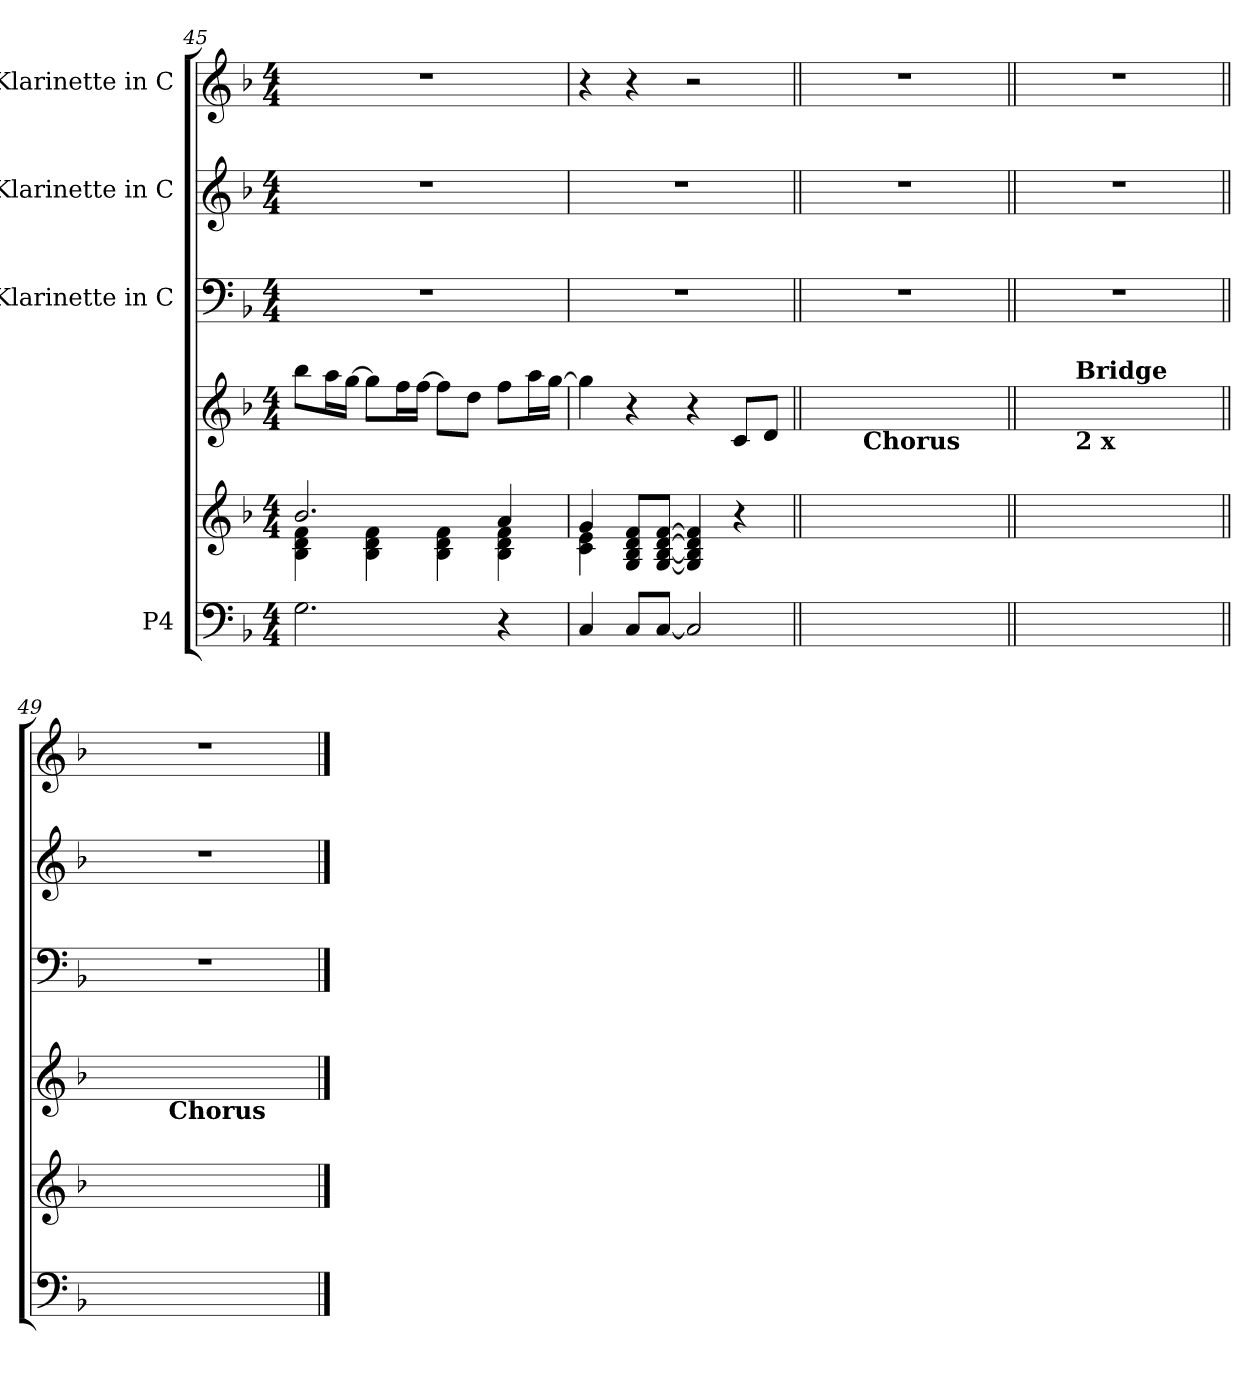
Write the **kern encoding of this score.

**kern	**kern	**kern	**kern	**kern	**kern
*part4	*part4	*part4	*part3	*part2	*part1
*staff6	*staff5	*staff4	*staff3	*staff2	*staff1
*I"P4	*	*	*I"Klarinette in C	*I"Klarinette in C	*I"Klarinette in C
*clefF4	*clefG2	*clefG2	*clefF4	*clefG2	*clefG2
*k[b-]	*k[b-]	*k[b-]	*k[b-]	*k[b-]	*k[b-]
*F:	*F:	*F:	*F:	*F:	*F:
*M4/4	*M4/4	*M4/4	*M4/4	*M4/4	*M4/4
=45	=45	=45	=45	=45	=45
*	*^	*	*	*	*
2.Gi\	2.b-i/	4B-i\ 4di 4fi	8bb-i\L	1r	1r	1r
.	.	.	16aai\L	.	.	.
.	.	.	[16ggi\JJ	.	.	.
.	.	4B-i\ 4di 4fi	8ggi\L]	.	.	.
.	.	.	16ffi\L	.	.	.
.	.	.	[16ffi\JJ	.	.	.
.	.	4B-i\ 4di 4fi	8ffi\L]	.	.	.
.	.	.	8ddi\J	.	.	.
4r	4ai/	4B-i\ 4di 4fi	8ffi\L	.	.	.
.	.	.	16aai\L	.	.	.
.	.	.	[16ggi\JJ	.	.	.
=46	=46	=46	=46	=46	=46	=46
4Ci/	4gi/	4ci\ 4ei	4ggi\]	1r	1r	4r
8Ci/L	8Gi/ 8B-i 8di 8fiL	4ryy	4r	.	.	4r
[8Ci/J	[8Gi/ [8B-i [8di [8fiJ	.	.	.	.	.
2Ci/]	4Gi/] 4B-i] 4di] 4fi]	2ryy	4r	.	.	2r
.	4r	.	8ci/L	.	.	.
.	.	.	8di/J	.	.	.
*	*v	*v	*	*	*	*
!!LO:LB:g=z
=47||	=47||	=47||	=47||	=47||	=47||
*	*	*^	*	*	*
1ryy	1ryy	1ryy	8ryy	1r	1r	1r
.	.	.	32ryy	.	.	.
.	.	.	64ryy	.	.	.
.	.	.	256ryy	.	.	.
.	.	.	1024ryy	.	.	.
!	!	!	!LO:TX:b:B:t=Chorus	!	!	!
.	.	.	2ryy	.	.	.
.	.	.	4ryy	.	.	.
.	.	.	16ryy	.	.	.
.	.	.	128ryy	.	.	.
.	.	.	512.ryy	.	.	.
=48||	=48||	=48||	=48||	=48||	=48||	=48||
1ryy	1ryy	1ryy	8ryy	1r	1r	1r
.	.	.	32ryy	.	.	.
.	.	.	64ryy	.	.	.
.	.	.	512.ryy	.	.	.
!	!	!	!LO:TX:b:B:t=2 x	!	!	!
!	!	!	!LO:TX:B:t=Bridge	!	!	!
.	.	.	2ryy	.	.	.
.	.	.	4ryy	.	.	.
.	.	.	16ryy	.	.	.
.	.	.	128ryy	.	.	.
.	.	.	256ryy	.	.	.
.	.	.	1024ryy	.	.	.
=49||	=49||	=49||	=49||	=49||	=49||	=49||
1ryy	1ryy	1ryy	8ryy	1r	1r	1r
.	.	.	16ryy	.	.	.
.	.	.	64ryy	.	.	.
.	.	.	256..ryy	.	.	.
!	!	!	!LO:TX:b:B:t=Chorus	!	!	!
.	.	.	2ryy	.	.	.
.	.	.	4ryy	.	.	.
.	.	.	32ryy	.	.	.
.	.	.	128ryy	.	.	.
.	.	.	1024ryy	.	.	.
*	*	*v	*v	*	*	*
==	==	==	==	==	==
*-	*-	*-	*-	*-	*-
